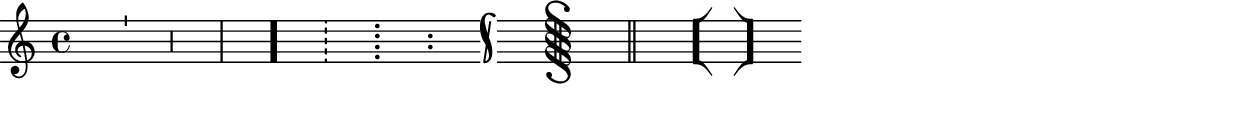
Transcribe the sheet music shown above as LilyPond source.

%% Generated by lilypond-book
%% Options: [exampleindent=10.16\mm,indent=0\mm,line-width=160\mm,paper-height=845.047\pt,paper-width=597.508\pt,papersize='(cons (* 597.508 pt) (* 845.047 pt)),quote]
\include "lilypond-book-preamble.ly"


% ****************************************************************
% Start cut-&-pastable-section
% ****************************************************************

#(ly:set-option 'eps-box-padding 3.000000)



\paper {
  #(set-paper-size '(cons (* 597.508 pt) (* 845.047 pt)))
  indent = 0\mm
  line-width = 160\mm
  % offset the left padding, also add 1mm as lilypond creates cropped
  % images with a little space on the right
  line-width = #(- line-width (* mm  3.000000) (* mm 1))
  line-width = 160\mm - 2.0 * 10.16\mm
  % offset the left padding, also add 1mm as lilypond creates cropped
  % images with a little space on the right
  line-width = #(- line-width (* mm  3.000000) (* mm 1))
}

\layout {
  
}




% ****************************************************************
% ly snippet:
% ****************************************************************
\sourcefileline 3629
\defineBarLine ":" #'(#f #t #f)
\defineBarLine "=" #'(#t #f #t)
\defineBarLine "[" #'(#f #t #f)
\defineBarLine "]" #'(#t #f #f)

\new Staff {
  s1 \bar "'"
  s1 \bar ","
  s1 \bar "|"
  s1 \bar "."
  s1 \bar "!"
  s1 \bar ";"
  s1 \bar ":"
  s1 \bar "k"
  s1 \bar "S"
  s1 \bar "="
  s1 \bar "["
  s1 \bar "]"
  s1 \bar ""
}


% ****************************************************************
% end ly snippet
% ****************************************************************
